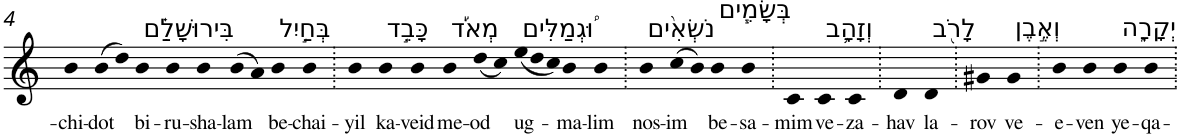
**kern	**text
*part1	*part1
*staff1	*staff1
*I"Piano	*
*I'Pno	*
!!LO:PB:g=z
*clefG2	*
*k[]	*
=4	=4
!	!LO:LY:b
4b	-chi-
!	!LO:LY:b
(>8b	-dot
8dd)	.
!LO:TX:a:t=בִּירוּשָׁלִַ֗ם	!
!	!LO:LY:b
4b	bi-
!	!LO:LY:b
4b	-ru-
!	!LO:LY:b
4b	-sha-
!	!LO:LY:b
(>8b	-lam
8a)	.
!LO:TX:a:t=בְּחַ֣יִל	!
!	!LO:LY:b
4b	be-
!	!LO:LY:b
4b	-chai-
=5.	=5.
!	!LO:LY:b
4b	-yil
!LO:TX:a:t=כָּבֵ֣ד	!
!	!LO:LY:b
4b	ka-
!	!LO:LY:b
4b	-veid
!LO:TX:a:t=מְאֹ֡ד	!
!	!LO:LY:b
4b	me-
!	!LO:LY:b
(<8dd	-od
8cc)	.
*Xtuplet	*
!LO:TX:a:t=וּ֠גְמַלִּים	!
!	!LO:LY:b
(<12ee	ug-
12dd	.
12cc)	.
!	!LO:LY:b
4b	-ma-
!	!LO:LY:b
4b	-lim
=6.	=6.
!LO:TX:a:t=נֹשְׂאִ֨ים	!
!	!LO:LY:b
4b	nos-
!	!LO:LY:b
(>8cc	-im
8b)	.
!LO:TX:a:t=בְּשָׂמִ֧ים	!
!	!LO:LY:b
4b	be-
!	!LO:LY:b
4b	-sa-
=7.	=7.
!	!LO:LY:b
4c	-mim
!LO:TX:a:t=וְזָהָ֛ב	!
!	!LO:LY:b
4c	ve-
!	!LO:LY:b
4c	-za-
=8.	=8.
!	!LO:LY:b
4d	-hav
!LO:TX:a:t=לָרֹ֖ב	!
!	!LO:LY:b
4d	la-
=9.	=9.
!	!LO:LY:b
4g#X	-rov
!LO:TX:a:t=וְאֶ֣בֶן	!
!	!LO:LY:b
4g#	ve-
=10.	=10.
!	!LO:LY:b
4b	-e-
!	!LO:LY:b
4b	-ven
!LO:TX:a:t=יְקָרָ֑ה	!
!	!LO:LY:b
4b	ye-
!	!LO:LY:b
4b	-qa-
=.	=.
*-	*-
